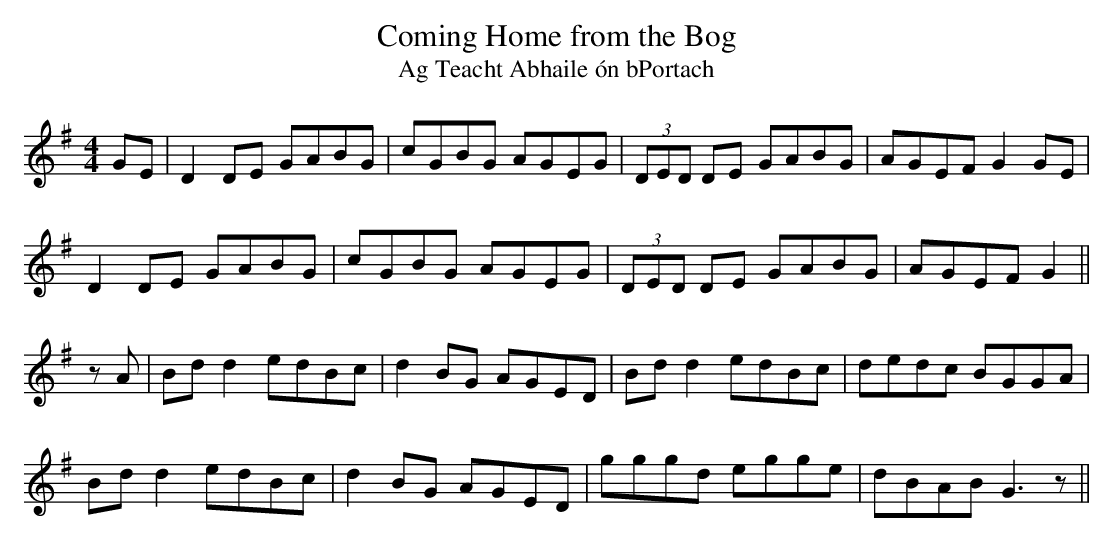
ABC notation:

X:1
T: Coming Home from the Bog
T: Ag Teacht Abhaile \'on bPortach
L: 1/8
M: 4/4
K: G
GE|D2 DE GABG|cGBG AGEG|(3DED DE GABG|AGEF G2 GE|
D2 DE GABG|cGBG AGEG|(3DED DE GABG|AGEF G2||
zA|Bd d2 edBc|d2 BG AGED|Bd d2 edBc|dedc BGGA|
Bd d2 edBc|d2 BG AGED|gggd egge|dBAB G3z||
